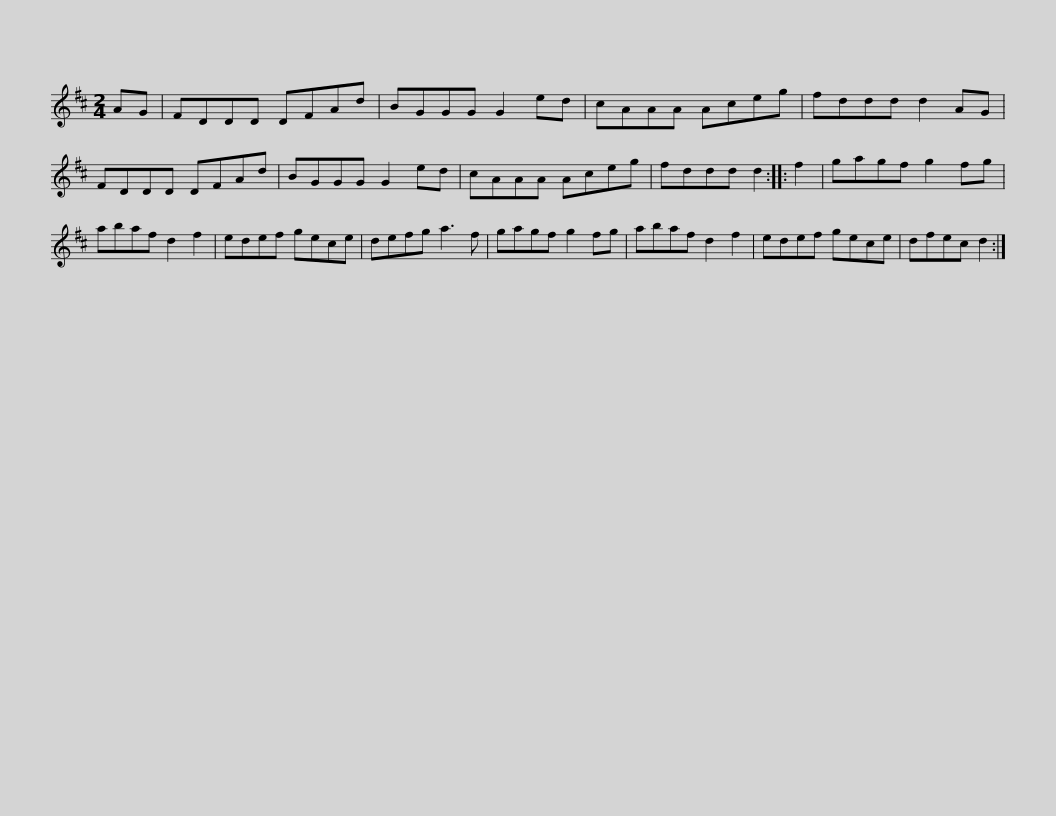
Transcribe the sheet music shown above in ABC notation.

X:1
L:1/8
M:2/4
I:linebreak $
K:D
V:1 treble
V:1
 AG | FDDD DFAd | BGGG G2 ed | cAAA Aceg | fddd d2 AG | %5
 FDDD DFAd |$ BGGG G2 ed | cAAA Aceg | fddd d2 :: f2 | %10
 gagf g2 fg | abaf d2 f2 | edef gece |$ defg a3 f | gagf g2 fg | %15
 abaf d2 f2 | edef gece | dfec d2 :| %18
